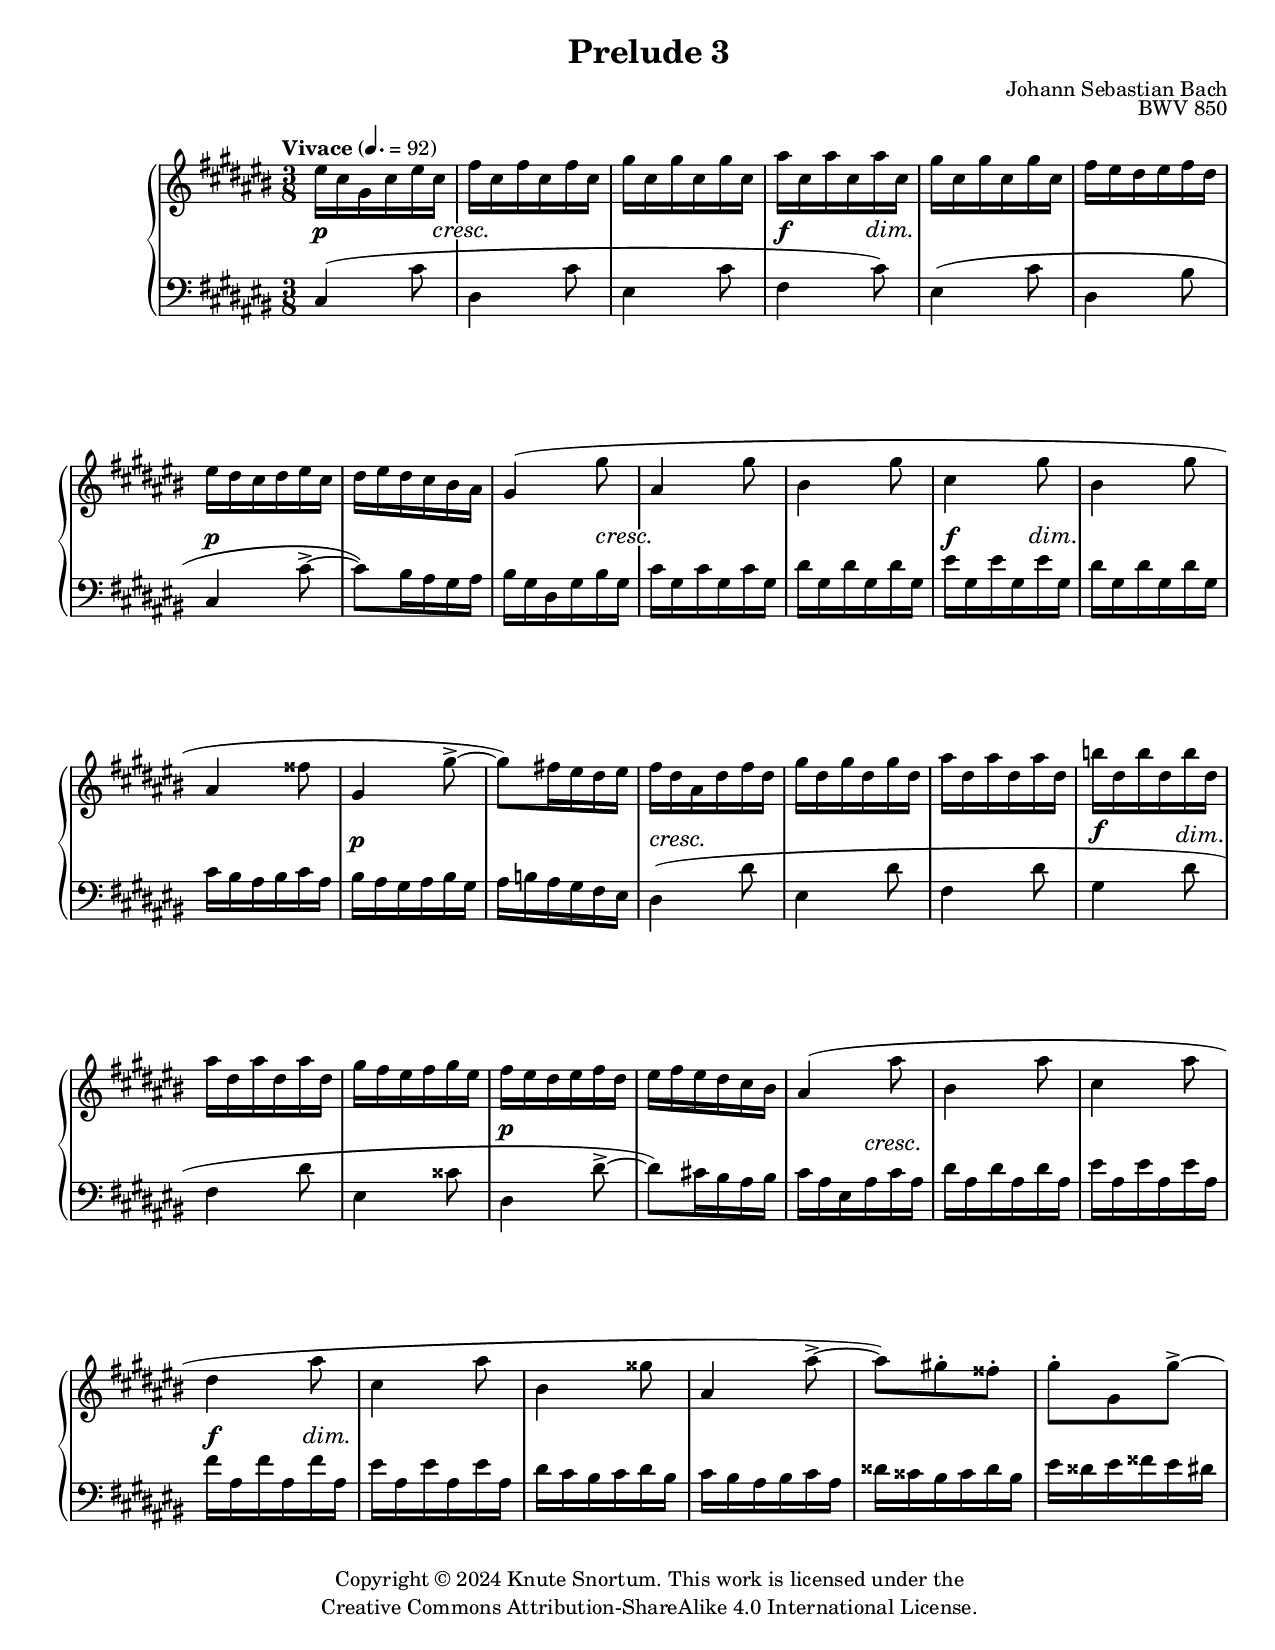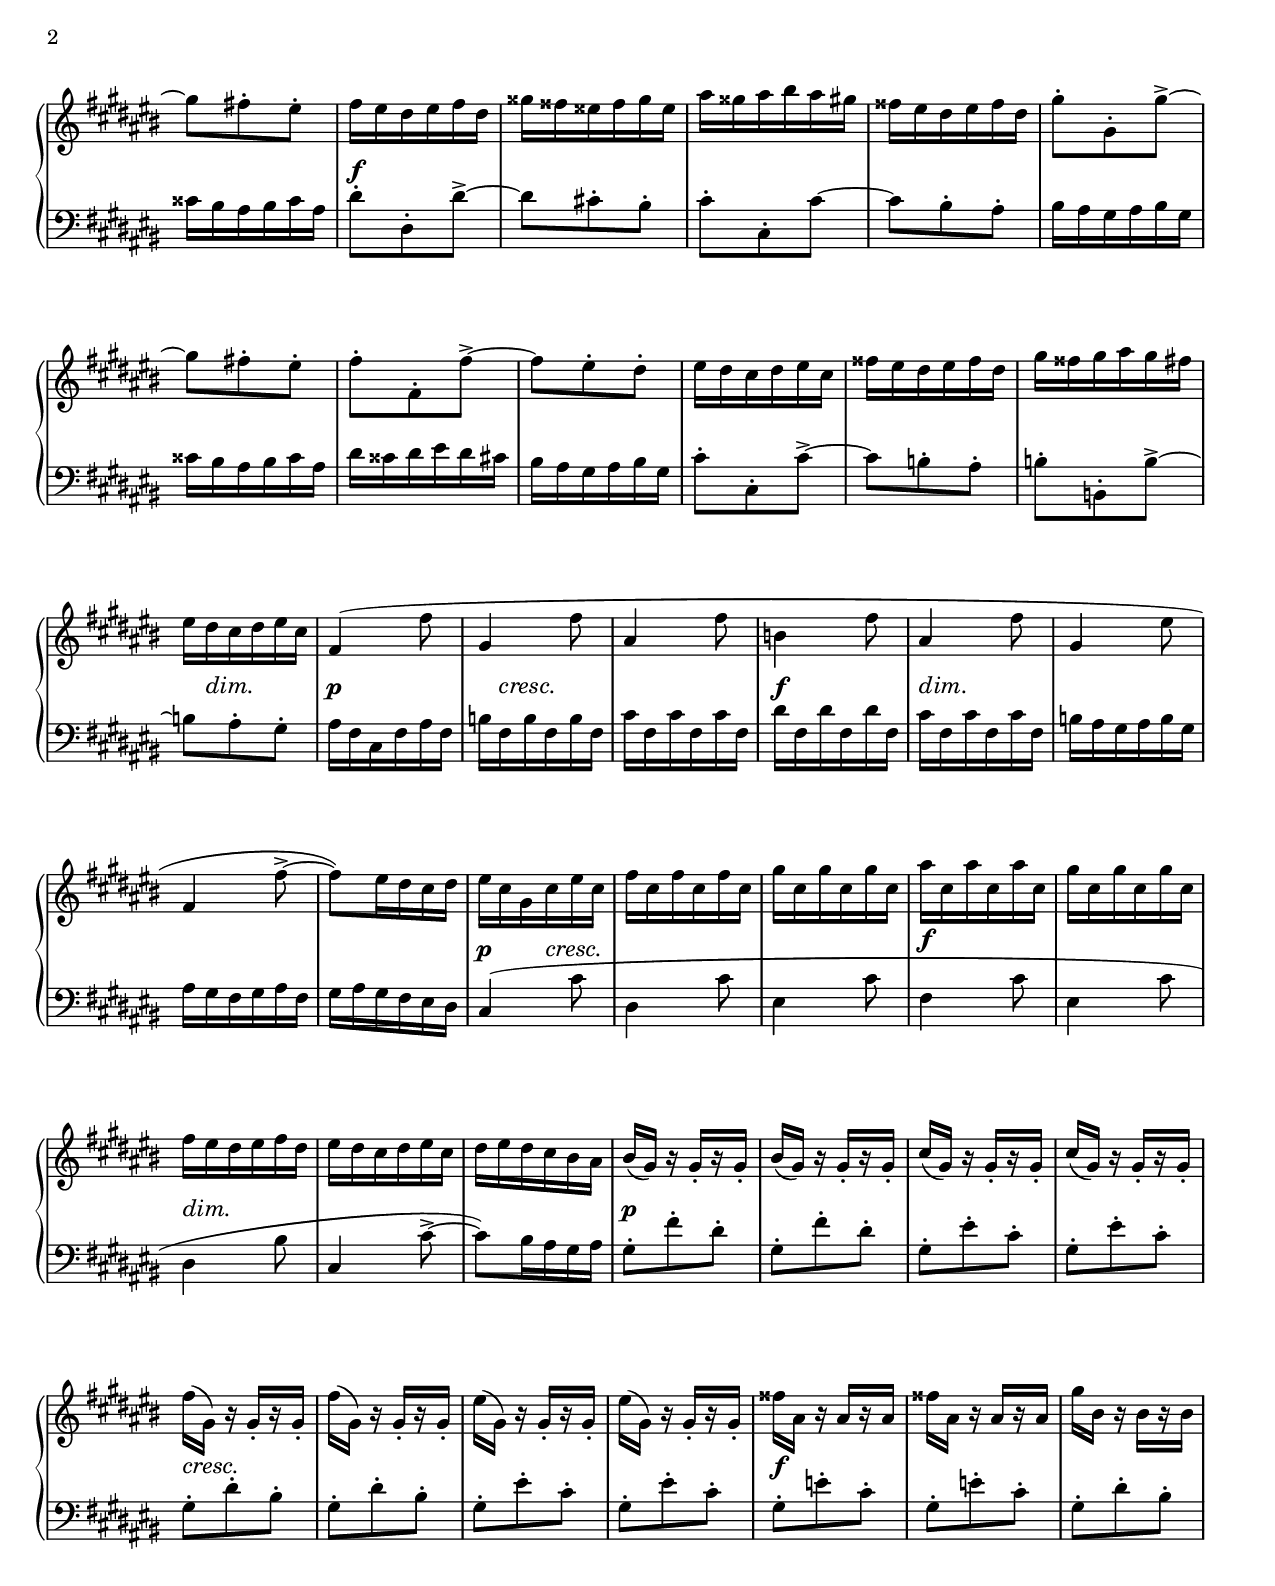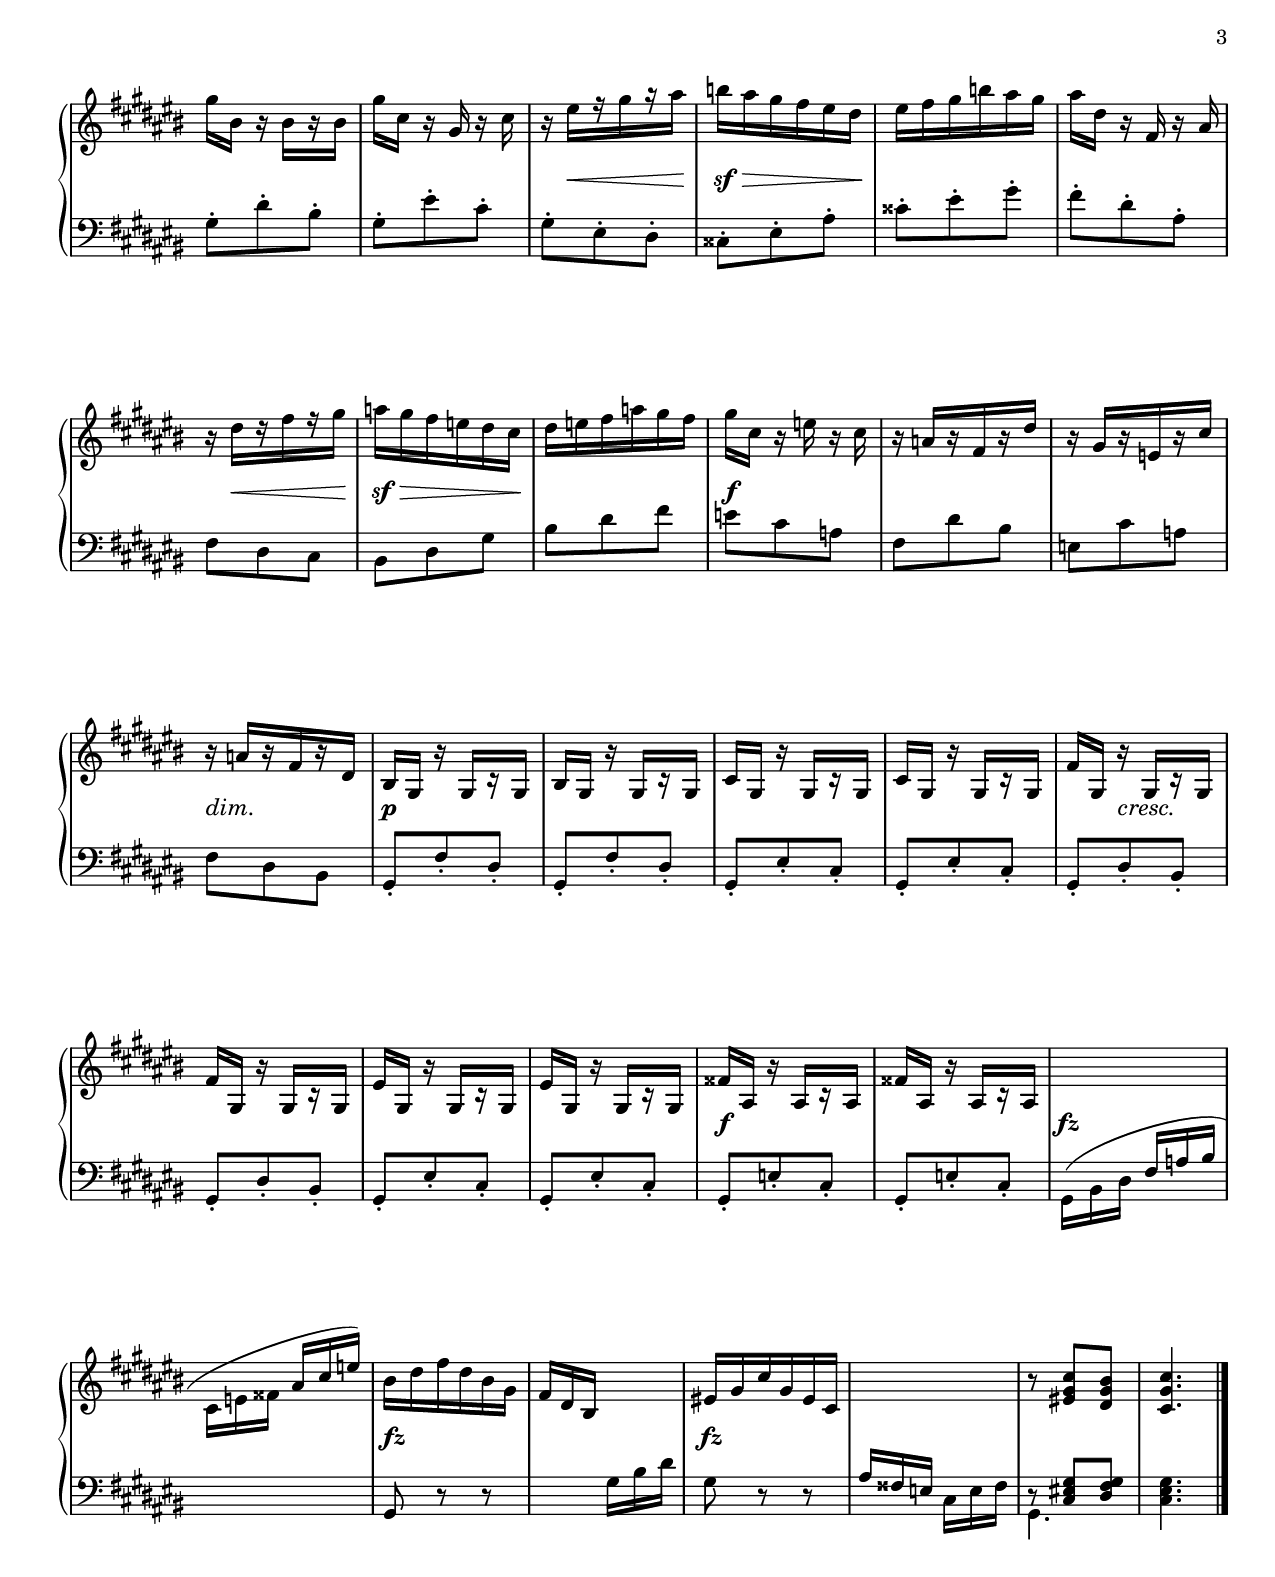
\version "2.24.0"

\include "includes/header-paper.ily"
%...+....1....+....2....+....3....+....4....+....5....+....6....+....7....+....

\version "2.24.0"
\language "english"

\include "global-variables.ily"

%%% Positions and shapes %%%

slurShapeA = \shape #'(
                        ((0 . 0) (0 . 0) (0 . 0) (0 . 0))
                        ((0 . 0) (0 . 0) (0 . 1) (0 . 0))
                        ) \etc
slurShapeB = \shape #'(
                        ((0 . 0) (0 . 0) (0 . 0) (0 . 0))
                        ((0 . 0.25) (0 . 0) (0 . 1) (0 . 0))
                        ) \etc
slurShapeC = \shape #'(
                        ((0 . 0) (0 . 0) (0 . 0) (0 . 0))
                        ((0 . 0) (0 . 0) (0 . 1) (0 . 0))
                        ) \etc
slurShapeD = \shape #'(
                        ((0 . 0) (0 . 0) (0 . 0) (0 . 0))
                        ((0 . 0) (0 . 0) (0 . 1) (0 . 0))
                        ) \etc
slurShapeE = \shape #'(
                        ((0 . 0) (0 . 0) (0 . 0) (0 . 0))
                        ((0.5 . 0) (0 . 0) (0 . 0) (0 . 0))
                        ) \etc

%%% Music %%%

global = {
  \time 3/8
  \key cs \major
  \set Staff.extraNatural = ##f
}

rightHand = \relative {
  \global
  es''16 cs gs cs es cs |
  fs16 cs fs cs fs cs |
  gs'16 cs, gs' cs, gs' cs, |
  as'16 cs, as' cs, as' cs, |
  gs'16 cs, gs' cs, gs' cs, |
  fs16 es ds es fs ds |
  es16 ds cs ds es cs |
  ds16 es ds cs bs as |
  
  \barNumberCheck 9
  gs4( gs'8 |
  as,4 gs'8 |
  bs,4 gs'8 |
  cs,4 gs'8 |
  bs,4 gs'8 |
  as,4 fss'8 |
  gs,4 gs'8->~ |
  gs8) fs!16 es ds es |
  
  \barNumberCheck 17
  fs16 ds as ds fs ds |
  gs16 ds gs ds gs ds |
  as'16 ds, as' ds, as' ds, |
  b'16 ds, b' ds, b' ds, |
  as'16 ds, as' ds, as' ds, |
  gs16 fs es fs gs es |
  fs16 es ds es fs ds |
  es fs es ds cs bs |
  
  \barNumberCheck 25
  as4( as'8 |
  bs,4 as'8 |
  cs,4 as'8 |
  ds,4 as'8 |
  cs,4 as'8 |
  bs,4 gss'8 |
  as,4 as'8->~ |
  as8) gs!-. fss-. |
  
  \barNumberCheck 33
  gs8-. gs, gs'->~ |
  gs8 fs!-. es-. |
  fs16 es ds es fs ds |
  gss16 fss ess fss gss ess |
  as16 gss as bs as gs |
  fss16 es ds es fss ds |
  gs8-. gs,-. gs'->~ |
  gs8 fs!-. es-. |
  
  \barNumberCheck 41
  fs8-. fs,-. fs'->~ |
  fs8 es-. ds-. |
  es16 ds cs ds es cs |
  fss16 es ds es fss ds |
  gs16 fss gs as gs fs |
  es16 ds cs ds es cs |
  fs,4-\slurShapeA ( fs'8 |
  gs,4 fs'8 |
  
  \barNumberCheck 49
  as,4 fs'8 |
  b,4 fs'8 |
  as,4 fs'8 |
  gs,4 es'8 |
  fs,4 fs'8->~ |
  fs8) es16 ds cs ds |
  % like 1
  es16 cs gs cs es cs |
  fs16 cs fs cs fs cs |
  
  \barNumberCheck 57
  gs'16 cs, gs' cs, gs' cs, |
  as'16 cs, as' cs, as' cs, |
  gs'16 cs, gs' cs, gs' cs, |
  fs16 es ds es fs ds |
  es16 ds cs ds es cs |
  ds16 es ds cs bs as |
  bs16( gs) r gs[-. r gs]-. |
  bs16( gs) r gs[-. r gs]-. |
  
  \barNumberCheck 65
  cs16( gs) r gs[-. r gs]-. |
  cs16( gs) r gs[-. r gs]-. |
  fs'16( gs,) r gs[-. r gs]-. |
  fs'16( gs,) r gs[-. r gs]-. |
  es'16( gs,) r gs[-. r gs]-. |
  es'16( gs,) r gs[-. r gs]-. |
  fss'16 as, r as[ r as] |
  fss'16 as, r as[ r as] |
  
  \barNumberCheck 73
  gs'16 bs, r bs[ r bs] |
  gs'16 bs, r bs[ r bs] |
  gs'16 cs, r gs r cs |
  r16 es[ r gs r as] |
  b16 as gs fs es ds |
  es fs gs b as gs |
  as16 ds, r fs, r as |
  r16 ds[ r fs r gs] |
  
  \barNumberCheck 81
  a16 gs fs e ds cs |
  ds16 e fs a gs fs |
  gs16 cs, r e r cs |
  r16 a[ r fs r ds'] |
  r16 gs,[ r e r cs'] |
  r16 a[ r fs r ds] |
  bs16 gs r gs[ r gs] |
  bs16 gs r gs[ r gs] |
  
  \barNumberCheck 89
  cs16 gs r gs[ r gs] |
  cs16 gs r gs[ r gs] |
  fs'16 gs, r gs[ r gs] |
  fs'16 gs, r gs[ r gs] |
  es'16 gs, r gs[ r gs] |
  es'16 gs, r gs[ r gs] |
  fss'16 as, r as[ r as] |
  fss'16 as, r as[ r as] |
  
  \barNumberCheck 97
  \staffDown \voiceFour gs,16[-\slurShapeE ^( bs ds] \voiceOne fs[ a bs] |
  \staffUp \voiceFour cs16[ e fss] \voiceOne as[ cs e]) |
  \oneVoice bs16 ds fs ds bs gs |
  fs16 ds bs s8. |
  es!16 gs cs gs es cs |
  \staffDown \voiceOne as fss e s8. |
  \staffUp \oneVoice r8 <es'! gs cs> <ds gs bs> |
  <cs gs' cs>4. |
  \bar "|."
}

leftHand = \relative {
  \global
  \clef bass
  cs4( cs'8 |
  ds,4 cs'8 |
  es,4 cs'8 |
  fs,4 cs'8) |
  es,4-\slurShapeC ( cs'8 |
  ds,4 bs'8 |
  cs,4 cs'8->~ |
  cs8) bs16 as gs as |
  
  \barNumberCheck 9
  bs16 gs ds gs bs gs |
  cs16 gs cs gs cs gs |
  ds'16 gs, ds' gs, ds' gs, |
  es'16 gs, es' gs, es' gs, |
  ds'16 gs, ds' gs, ds' gs, |
  cs16 bs as bs cs as |
  bs16 as gs as bs gs |
  as b as gs fs es |
  
  \barNumberCheck 17
  ds4-\slurShapeD ( ds'8 |
  es,4 ds'8 |
  fs,4 ds'8 |
  gs,4 ds'8 |
  fs,4 ds'8 |
  es,4 css'8 |
  ds,4 ds'8->~ |
  ds8) cs!16 bs as bs |
  
  \barNumberCheck 25
  cs16 as es as cs as |
  ds16 as ds as ds as |
  es'16 as, es' as, es' as, |
  fs'16 as, fs' as, fs' as, |
  es'16 as, es' as, es' as, |
  ds16 cs bs cs ds bs |
  cs16 bs as bs cs as |
  dss16 css bs css dss bs |
  
  \barNumberCheck 33
  es16 dss es fss es ds |
  css16 bs as bs css as |
  ds8-. ds,-. ds'->~ |
  ds8 cs!-. bs-. |
  cs8-. cs,-. cs'~ |
  cs8 bs-. as-. |
  bs16 as gs as bs gs |
  css16 bs as bs css as |
  
  \barNumberCheck 41
  ds16 css ds es ds cs |
  bs16 as gs as bs gs |
  cs8-. cs,-. cs'->~ |
  cs8 b-. as-. |
  b8-. b,-. b'->~ |
  b8 as-. gs-. |
  as16 fs cs fs as fs |
  b16 fs b fs b fs |
  
  \barNumberCheck 49
  cs'16 fs, cs' fs, cs' fs, |
  ds'16 fs, ds' fs, ds' fs, |
  cs'16 fs, cs' fs, cs' fs, |
  b16 as gs as b gs |
  as16 gs fs gs as fs |
  gs16 as gs fs es ds |
  cs4-\slurShapeB ( cs'8 |
  ds,4 cs'8 |
  
  \barNumberCheck 57
  es,4 cs'8 |
  fs,4 cs'8 |
  es,4 cs'8 |
  ds,4 bs'8 |
  cs,4 cs'8->~ |
  cs8) bs16 as gs as |
  gs8-. fs'-. ds-. |
  gs,8-. fs'-. ds-. |
  
  \barNumberCheck 65
  gs,8-. es'-. cs-. |
  gs8-. es'-. cs-. |
  gs8-. ds'-. bs-. |
  gs8-. ds'-. bs-. |
  gs8-. es'-. cs-. |
  gs8-. es'-. cs-. |
  gs8-. e'-. cs-. |
  gs8-. e'-. cs-. |
  
  \barNumberCheck 73
  gs8-. ds'-. bs-. |
  gs8-. ds'-. bs-. |
  gs8-. es'-. cs-. |
  gs8-. es-. ds-. |
  css8-. es-. as-. |
  css8-. es-. gs-. |
  fs8-. ds-. as-. |
  fs8 ds cs |
  
  \barNumberCheck 81
  bs8 ds gs |
  bs ds fs |
  e8 cs a |
  fs8 ds' bs |
  e,8 cs' a |
  fs8 ds bs |
  gs8-. fs'-. ds-. |
  gs,8-. fs'-. ds-. |
  
  \barNumberCheck 89
  gs,8-. es'-. cs-. |
  gs8-. es'-. cs-. |
  gs8-. ds'-. bs-. |
  gs8-. ds'-. bs-. |
  gs8-. es'-. cs-. |
  gs8-. es'-. cs-. |
  gs8-. e'-. cs-. |
  gs8-. e'-. cs-. |
  
  \barNumberCheck 97
  s4. * 2 |
  gs8 r r |
  s8. gs'16 bs ds |
  gs,8 r r |
  s8. cs,16 e fss |
  <<
    { d8\rest <cs es! gs> <ds fs gs> }
    \\
    { gs,4. }
  >> |
  <cs es gs>4. |
}

dynamics = {
  \override TextScript.Y-offset = -0.5
  \override DynamicTextSpanner.style = #'none
  s4\p s16 \tag layout { s^\crescWO } \tag midi { s\cresc } |
  s4. * 2 |
  s4\f s8-\tweak bound-details.left.padding 0 \dim |
  s4. * 2 |
  s4.\p |
  s4. |
  
  \barNumberCheck 9
  s4 \tag layout { s8^\crescWO } \tag midi { s8\cresc } |
  s4. * 2 |
  s4\f s8-\tweak bound-details.left.padding 0 \dim |
  s4. * 2 |
  s4.\p |
  s4. |
  
  \barNumberCheck 17
  s4.\cresc |
  s4. * 2 |
  s4-\tweak Y-offset 0.5 \f s8-\tweak Y-offset 0.5 
    -\tweak bound-details.left.padding 0 \dim |
  s4. * 2 |
  s4.-\tweak Y-offset 1 \p  |
  s4. |
  
  \barNumberCheck 25
  s8. s\cresc |
  s4. * 2 |
  s4\f s8-\tweak bound-details.left.padding 0 \dim |
  s4. * 4 |
  
  \barNumberCheck 33
  s4. * 2 |
  s4.\f |
  s4. * 5 |
  
  \barNumberCheck 41
  s4. * 5 |
  s16 s\dim s4 |
  s4.\p |
  s16 s\cresc s4 |
  
  \barNumberCheck 49
  s4. |
  s4.\f |
  s4.\dim |
  s4. * 3 |
  s8.\p s\cresc |
  s4. |
  
  \barNumberCheck 57
  s4. |
  s4.-\tweak Y-offset 0.5 \f |
  s4. |
  s4.\dim |
  s4. * 2 |
  s4.\p |
  s4. |
  
  \barNumberCheck 65
  s4. * 2 |
  s4.\cresc |
  s4. * 3 |
  s4.\f |
  s4. |
  
  \barNumberCheck 73
  s4. * 3 |
  s16 s\< s8. s16\! |
  s4\sf\> s16 s\! |
  s4. * 2 |
  s16 s\< s8. s16\! |
  
  \barNumberCheck 81
  s4\sf\> s16 s\! |
  s4. |
  s4.\f |
  s4. * 2 |
  s4.\dim |
  s4.\p |
  s4. |
  
  \barNumberCheck 89
  s4. * 2 |
  s8 s4\cresc |
  s4. * 3 |
  s4.\f |
  s4. |
  
  \barNumberCheck 97
  s4.\fz |
  s4. |
  s4.\fz |
  s4. |
  s4.\fz |
  s4. * 3 |
}

tempi = {
  \tempo "Vivace" 4. = 92
  s4. * 100 |
  \set Score.tempoHideNote = ##t
  \tempo 4. = 84
  s4. |
  \tempo 4. = 76
  s8. \tempo 4. = 69 s |
  \tempo 4. = 63
  s8 \tempo 4. = 58 s4 |
  \tempo 4. = 40
  s4. |
}

forceBreaks = {
  % page 1
  \repeat unfold 5 { s4.\noBreak } s4.\break\noPageBreak
  \repeat unfold 6 { s4.\noBreak } s4.\break\noPageBreak
  \repeat unfold 6 { s4.\noBreak } s4.\break\noPageBreak
  \repeat unfold 6 { s4.\noBreak } s4.\break\noPageBreak
  \repeat unfold 5 { s4.\noBreak } s4.\pageBreak
  
  % page 2
  \repeat unfold 5 { s4.\noBreak } s4.\break\noPageBreak
  \repeat unfold 5 { s4.\noBreak } s4.\break\noPageBreak
  \repeat unfold 6 { s4.\noBreak } s4.\break\noPageBreak
  \repeat unfold 6 { s4.\noBreak } s4.\break\noPageBreak
  \repeat unfold 6 { s4.\noBreak } s4.\break\noPageBreak
  \repeat unfold 6 { s4.\noBreak } s4.\pageBreak
  
  % page 3
  \repeat unfold 5 { s4.\noBreak } s4.\break\noPageBreak
  \repeat unfold 5 { s4.\noBreak } s4.\break\noPageBreak
  \repeat unfold 5 { s4.\noBreak } s4.\break\noPageBreak
  \repeat unfold 5 { s4.\noBreak } s4.\break\noPageBreak
}

preludeThreeNotes =
\score {
  \header {
    title = "Prelude 3"
  }
  \keepWithTag layout  
  \new PianoStaff \with {
    connectArpeggios = ##t
    \override StaffGrouper.staff-staff-spacing = 
      #'((basic-distance . 10)
         (padding . 1))
  } <<
    \new Staff = "upper" \rightHand
    \new Dynamics \dynamics
    \new Staff = "lower" \leftHand
    \new Dynamics \tempi
    \new Devnull \forceBreaks
  >>
  \layout {
    \context {
      \Score
      \override Stem.details.beamed-lengths = #'(3.5 3.9)
    }
  }
}

\include "articulate.ly"

preludeThreeMidi =
\book {
  \bookOutputName "prelude-3-bwv-848"
  \score {
    \keepWithTag midi
    \articulate <<
      \new Staff = "upper" << \rightHand \dynamics \tempi >>
      \new Staff = "lower" << \leftHand \dynamics \tempi >>
    >>
    \midi {}
  }
}


\header {
  title = "Prelude 3"
  composer = "Johann Sebastian Bach"
  opus = "BWV 850"
}
  
\paper {
  print-all-headers = ##f
}

\preludeThreeNotes
\preludeThreeMidi